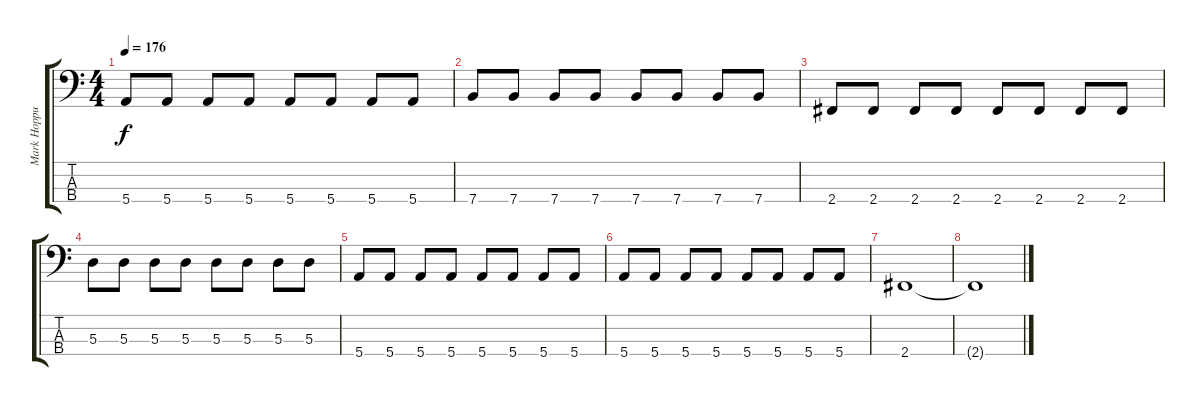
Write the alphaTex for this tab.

\track ("Mark Hoppus - Bass" "Mark Hoppu") {instrument electricbasspick}
\staff {score tabs}
\tuning (G2 D2 A1 E1) {hide}
\ts (4 4)
\tempo 176
\clef f4
\ks c
5.4.8{dy f} 5.4.8 5.4.8 5.4.8 5.4.8 5.4.8 5.4.8 5.4.8 |
7.4.8 7.4.8 7.4.8 7.4.8 7.4.8 7.4.8 7.4.8 7.4.8 |
2.4.8 2.4.8 2.4.8 2.4.8 2.4.8 2.4.8 2.4.8 2.4.8 |
5.3.8 5.3.8 5.3.8 5.3.8 5.3.8 5.3.8 5.3.8 5.3.8 |
5.4.8 5.4.8 5.4.8 5.4.8 5.4.8 5.4.8 5.4.8 5.4.8 |
5.4.8 5.4.8 5.4.8 5.4.8 5.4.8 5.4.8 5.4.8 5.4.8 |
2.4.1 |
2.4{t}.1
